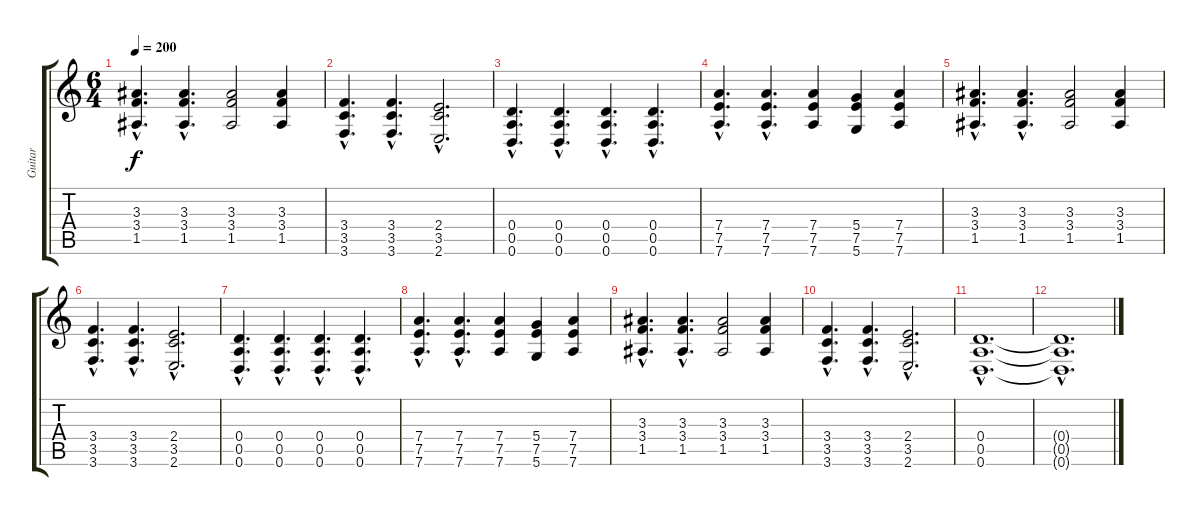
\track ("Guitar" "Guitar") {instrument distortionguitar}
\staff {score tabs}
\tuning (E4 B3 G3 D3 A2 D2) {hide}
\ts (6 4)
\tempo 200
\clef g2
\ks c
(3.3{hac} 3.4{hac} 1.5{hac}).4{d dy f} (3.3{hac} 3.4{hac} 1.5{hac}).4{d} (3.3 3.4 1.5).2 (3.3 3.4 1.5).4 |
(3.4{hac} 3.5{hac} 3.6{hac}).4{d} (3.4{hac} 3.5{hac} 3.6{hac}).4{d} (2.4{hac} 3.5{hac} 2.6{hac}).2{d} |
(0.4{hac} 0.5{hac} 0.6{hac}).4{d} (0.4{hac} 0.5{hac} 0.6{hac}).4{d} (0.4{hac} 0.5{hac} 0.6{hac}).4{d} (0.4{hac} 0.5{hac} 0.6{hac}).4{d} |
(7.4{hac} 7.5{hac} 7.6{hac}).4{d} (7.4{hac} 7.5{hac} 7.6{hac}).4{d} (7.4 7.5 7.6).4 (5.4 7.5 5.6).4 (7.4 7.5 7.6).4 |
(3.3{hac} 3.4{hac} 1.5{hac}).4{d} (3.3{hac} 3.4{hac} 1.5{hac}).4{d} (3.3 3.4 1.5).2 (3.3 3.4 1.5).4 |
(3.4{hac} 3.5{hac} 3.6{hac}).4{d} (3.4{hac} 3.5{hac} 3.6{hac}).4{d} (2.4{hac} 3.5{hac} 2.6{hac}).2{d} |
(0.4{hac} 0.5{hac} 0.6{hac}).4{d} (0.4{hac} 0.5{hac} 0.6{hac}).4{d} (0.4{hac} 0.5{hac} 0.6{hac}).4{d} (0.4{hac} 0.5{hac} 0.6{hac}).4{d} |
(7.4{hac} 7.5{hac} 7.6{hac}).4{d} (7.4{hac} 7.5{hac} 7.6{hac}).4{d} (7.4 7.5 7.6).4 (5.4 7.5 5.6).4 (7.4 7.5 7.6).4 |
(3.3{hac} 3.4{hac} 1.5{hac}).4{d} (3.3{hac} 3.4{hac} 1.5{hac}).4{d} (3.3 3.4 1.5).2 (3.3 3.4 1.5).4 |
(3.4{hac} 3.5{hac} 3.6{hac}).4{d} (3.4{hac} 3.5{hac} 3.6{hac}).4{d} (2.4{hac} 3.5{hac} 2.6{hac}).2{d} |
(0.4{hac} 0.5{hac} 0.6{hac}).1{d} |
(0.4{hac t} 0.5{hac t} 0.6{hac t}).1{d}
